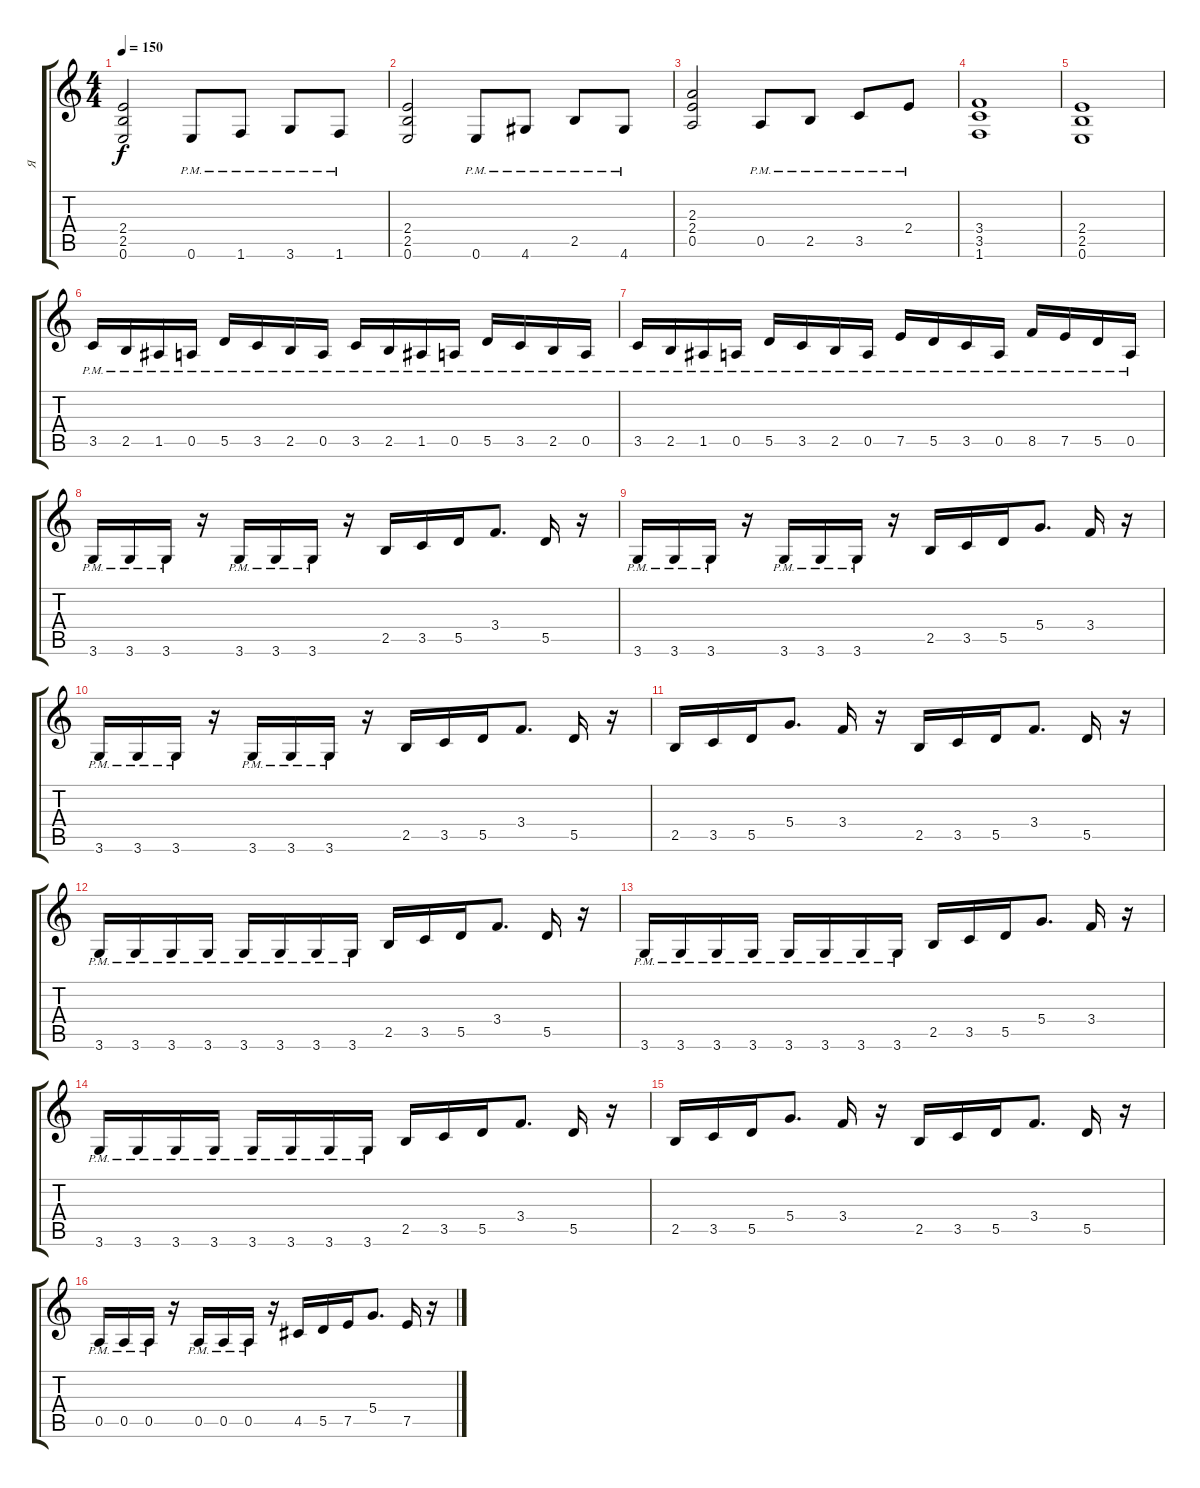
\track ("Я" "Я") {instrument distortionguitar}
\staff {score tabs}
\tuning (E4 B3 G3 D3 A2 E2) {hide}
\ts (4 4)
\tempo 150
\clef g2
\ks c
(2.4 2.5 0.6).2{dy f} 0.6{pm}.8 1.6{pm}.8 3.6{pm}.8 1.6{pm}.8 |
(2.4 2.5 0.6).2 0.6{pm}.8 4.6{pm}.8 2.5{pm}.8 4.6{pm}.8 |
(2.3 2.4 0.5).2 0.5{pm}.8 2.5{pm}.8 3.5{pm}.8 2.4{pm}.8 |
(3.4 3.5 1.6).1 |
(2.4 2.5 0.6).1 |
3.5{pm}.16 2.5{pm}.16 1.5{pm}.16 0.5{pm}.16 5.5{pm}.16 3.5{pm}.16 2.5{pm}.16 0.5{pm}.16 3.5{pm}.16 2.5{pm}.16 1.5{pm}.16 0.5{pm}.16 5.5{pm}.16 3.5{pm}.16 2.5{pm}.16 0.5{pm}.16 |
3.5{pm}.16 2.5{pm}.16 1.5{pm}.16 0.5{pm}.16 5.5{pm}.16 3.5{pm}.16 2.5{pm}.16 0.5{pm}.16 7.5{pm}.16 5.5{pm}.16 3.5{pm}.16 0.5{pm}.16 8.5{pm}.16 7.5{pm}.16 5.5{pm}.16 0.5{pm}.16 |
3.6{pm}.16 3.6{pm}.16 3.6{pm}.16 r.16 3.6{pm}.16 3.6{pm}.16 3.6{pm}.16 r.16 2.5.16 3.5.16 5.5.16 3.4.8{d} 5.5.16 r.16 |
3.6{pm}.16 3.6{pm}.16 3.6{pm}.16 r.16 3.6{pm}.16 3.6{pm}.16 3.6{pm}.16 r.16 2.5.16 3.5.16 5.5.16 5.4.8{d} 3.4.16 r.16 |
3.6{pm}.16 3.6{pm}.16 3.6{pm}.16 r.16 3.6{pm}.16 3.6{pm}.16 3.6{pm}.16 r.16 2.5.16 3.5.16 5.5.16 3.4.8{d} 5.5.16 r.16 |
2.5.16 3.5.16 5.5.16 5.4.8{d} 3.4.16 r.16 2.5.16 3.5.16 5.5.16 3.4.8{d} 5.5.16 r.16 |
3.6{pm}.16 3.6{pm}.16 3.6{pm}.16 3.6{pm}.16 3.6{pm}.16 3.6{pm}.16 3.6{pm}.16 3.6{pm}.16 2.5.16 3.5.16 5.5.16 3.4.8{d} 5.5.16 r.16 |
3.6{pm}.16 3.6{pm}.16 3.6{pm}.16 3.6{pm}.16 3.6{pm}.16 3.6{pm}.16 3.6{pm}.16 3.6{pm}.16 2.5.16 3.5.16 5.5.16 5.4.8{d} 3.4.16 r.16 |
3.6{pm}.16 3.6{pm}.16 3.6{pm}.16 3.6{pm}.16 3.6{pm}.16 3.6{pm}.16 3.6{pm}.16 3.6{pm}.16 2.5.16 3.5.16 5.5.16 3.4.8{d} 5.5.16 r.16 |
2.5.16 3.5.16 5.5.16 5.4.8{d} 3.4.16 r.16 2.5.16 3.5.16 5.5.16 3.4.8{d} 5.5.16 r.16 |
0.5{pm}.16 0.5{pm}.16 0.5{pm}.16 r.16 0.5{pm}.16 0.5{pm}.16 0.5{pm}.16 r.16 4.5.16 5.5.16 7.5.16 5.4.8{d} 7.5.16 r.16
